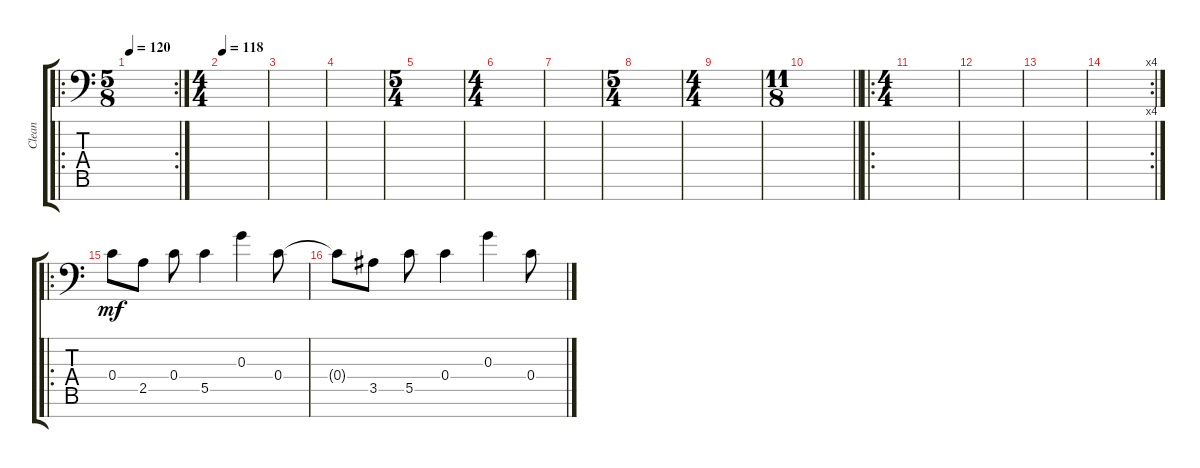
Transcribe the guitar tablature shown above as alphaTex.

\track ("Clean" "Clean") {instrument acousticguitarsteel}
\staff {score tabs}
\tuning (E4 C4 G3 C3 G2 C2 G1) {hide}
\ro
\rc 2
\ts (5 8)
\tempo 120
\clef f4
\ks c
|
\ts (4 4)
\tempo 118
|
|
|
\ts (5 4)
|
\ts (4 4)
|
|
\ts (5 4)
|
\ts (4 4)
|
\ts (11 8)
\barLineRight lightlight
|
\ro
\ts (4 4)
|
|
|
\rc 4
|
\ro
0.4.8{dy mf} 2.5.8 0.4.8 5.5.4 0.3.4 0.4.8 |
0.4{t}.8 3.5.8 5.5.8 0.4.4 0.3.4 0.4.8
